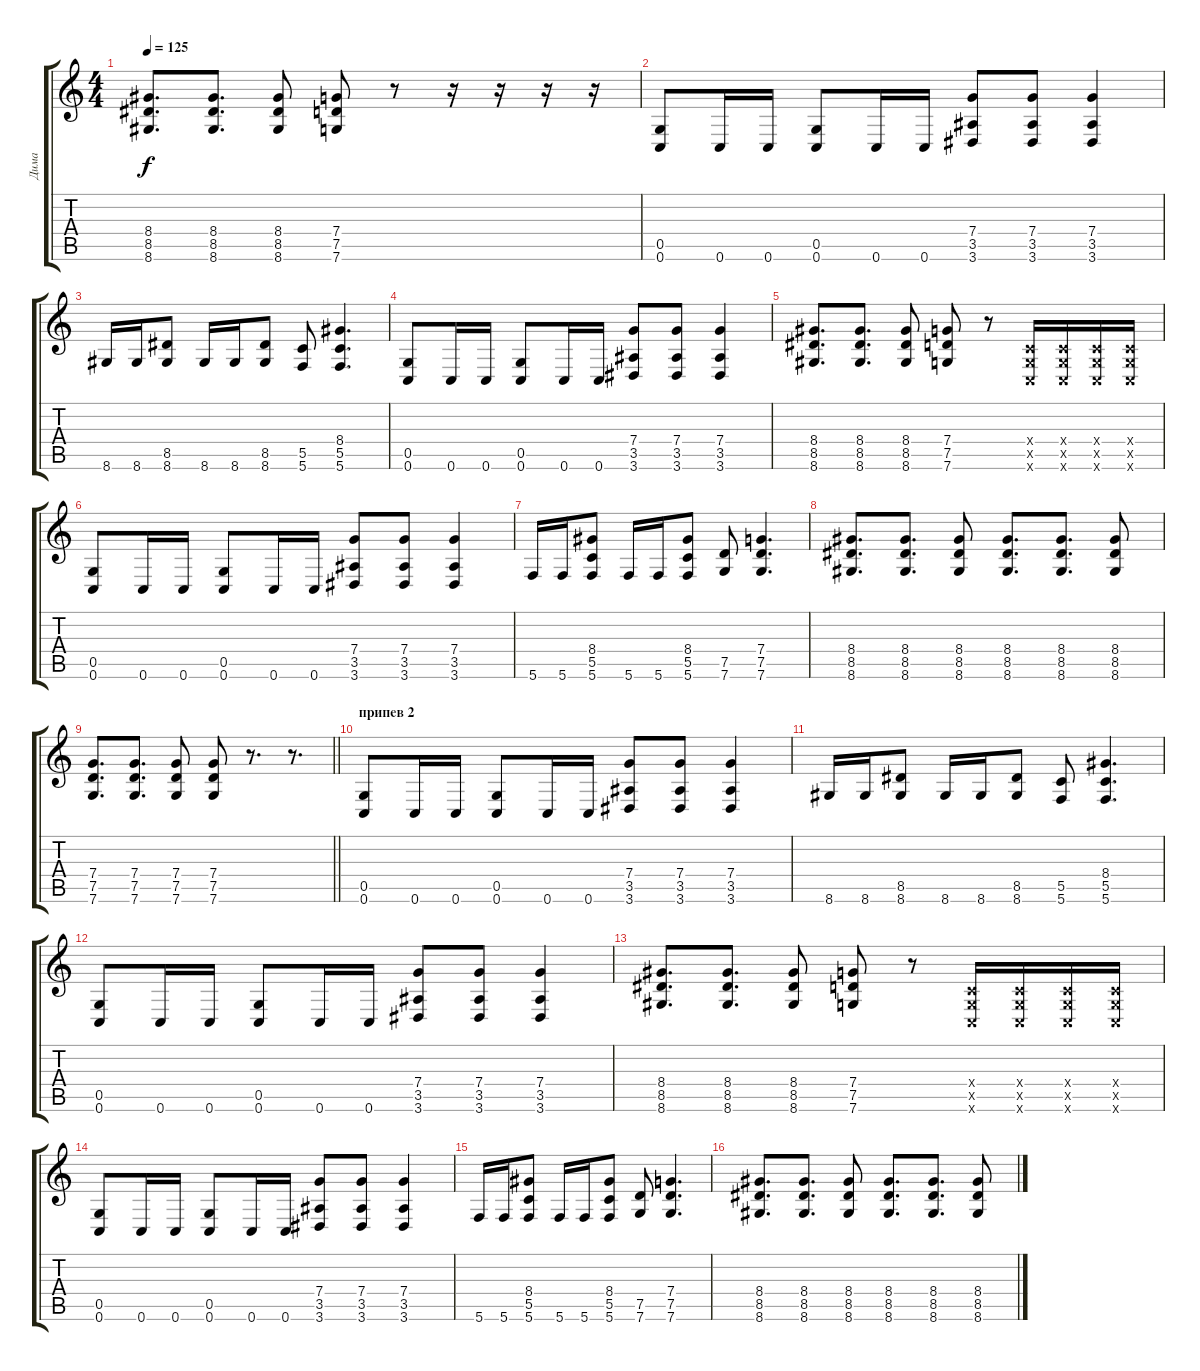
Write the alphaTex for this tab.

\track ("Дима" "Дима") {instrument distortionguitar}
\staff {score tabs}
\tuning (D4 A3 F3 C3 G2 C2) {hide}
\ts (4 4)
\tempo 125
\clef g2
\ks c
(8.4 8.5 8.6).8{d dy f} (8.4 8.5 8.6).8{d} (8.4 8.5 8.6).8 (7.4 7.5 7.6).8 r.8 r.16 r.16 r.16 r.16 |
(0.5 0.6).8 0.6.16 0.6.16 (0.5 0.6).8 0.6.16 0.6.16 (7.4 3.5 3.6).8 (7.4 3.5 3.6).8 (7.4 3.5 3.6).4 |
8.6.16 8.6.16 (8.5 8.6).8 8.6.16 8.6.16 (8.5 8.6).8 (5.5 5.6).8 (8.4 5.5 5.6).4{d} |
(0.5 0.6).8 0.6.16 0.6.16 (0.5 0.6).8 0.6.16 0.6.16 (7.4 3.5 3.6).8 (7.4 3.5 3.6).8 (7.4 3.5 3.6).4 |
(8.4 8.5 8.6).8{d} (8.4 8.5 8.6).8{d} (8.4 8.5 8.6).8 (7.4 7.5 7.6).8 r.8 (0.4{x} 0.5{x} 0.6{x}).16 (0.4{x} 0.5{x} 0.6{x}).16 (0.4{x} 0.5{x} 0.6{x}).16 (0.4{x} 0.5{x} 0.6{x}).16 |
(0.5 0.6).8 0.6.16 0.6.16 (0.5 0.6).8 0.6.16 0.6.16 (7.4 3.5 3.6).8 (7.4 3.5 3.6).8 (7.4 3.5 3.6).4 |
5.6.16 5.6.16 (8.4 5.5 5.6).8 5.6.16 5.6.16 (8.4 5.5 5.6).8 (7.5 7.6).8 (7.4 7.5 7.6).4{d} |
(8.4 8.5 8.6).8{d} (8.4 8.5 8.6).8{d} (8.4 8.5 8.6).8 (8.4 8.5 8.6).8{d} (8.4 8.5 8.6).8{d} (8.4 8.5 8.6).8 |
\barLineRight lightlight
(7.4 7.5 7.6).8{d} (7.4 7.5 7.6).8{d} (7.4 7.5 7.6).8 (7.4 7.5 7.6).8 r.8{d} r.8{d} |
\section ("" "припев 2")
(0.5 0.6).8 0.6.16 0.6.16 (0.5 0.6).8 0.6.16 0.6.16 (7.4 3.5 3.6).8 (7.4 3.5 3.6).8 (7.4 3.5 3.6).4 |
8.6.16 8.6.16 (8.5 8.6).8 8.6.16 8.6.16 (8.5 8.6).8 (5.5 5.6).8 (8.4 5.5 5.6).4{d} |
(0.5 0.6).8 0.6.16 0.6.16 (0.5 0.6).8 0.6.16 0.6.16 (7.4 3.5 3.6).8 (7.4 3.5 3.6).8 (7.4 3.5 3.6).4 |
(8.4 8.5 8.6).8{d} (8.4 8.5 8.6).8{d} (8.4 8.5 8.6).8 (7.4 7.5 7.6).8 r.8 (0.4{x} 0.5{x} 0.6{x}).16 (0.4{x} 0.5{x} 0.6{x}).16 (0.4{x} 0.5{x} 0.6{x}).16 (0.4{x} 0.5{x} 0.6{x}).16 |
(0.5 0.6).8 0.6.16 0.6.16 (0.5 0.6).8 0.6.16 0.6.16 (7.4 3.5 3.6).8 (7.4 3.5 3.6).8 (7.4 3.5 3.6).4 |
5.6.16 5.6.16 (8.4 5.5 5.6).8 5.6.16 5.6.16 (8.4 5.5 5.6).8 (7.5 7.6).8 (7.4 7.5 7.6).4{d} |
(8.4 8.5 8.6).8{d} (8.4 8.5 8.6).8{d} (8.4 8.5 8.6).8 (8.4 8.5 8.6).8{d} (8.4 8.5 8.6).8{d} (8.4 8.5 8.6).8
